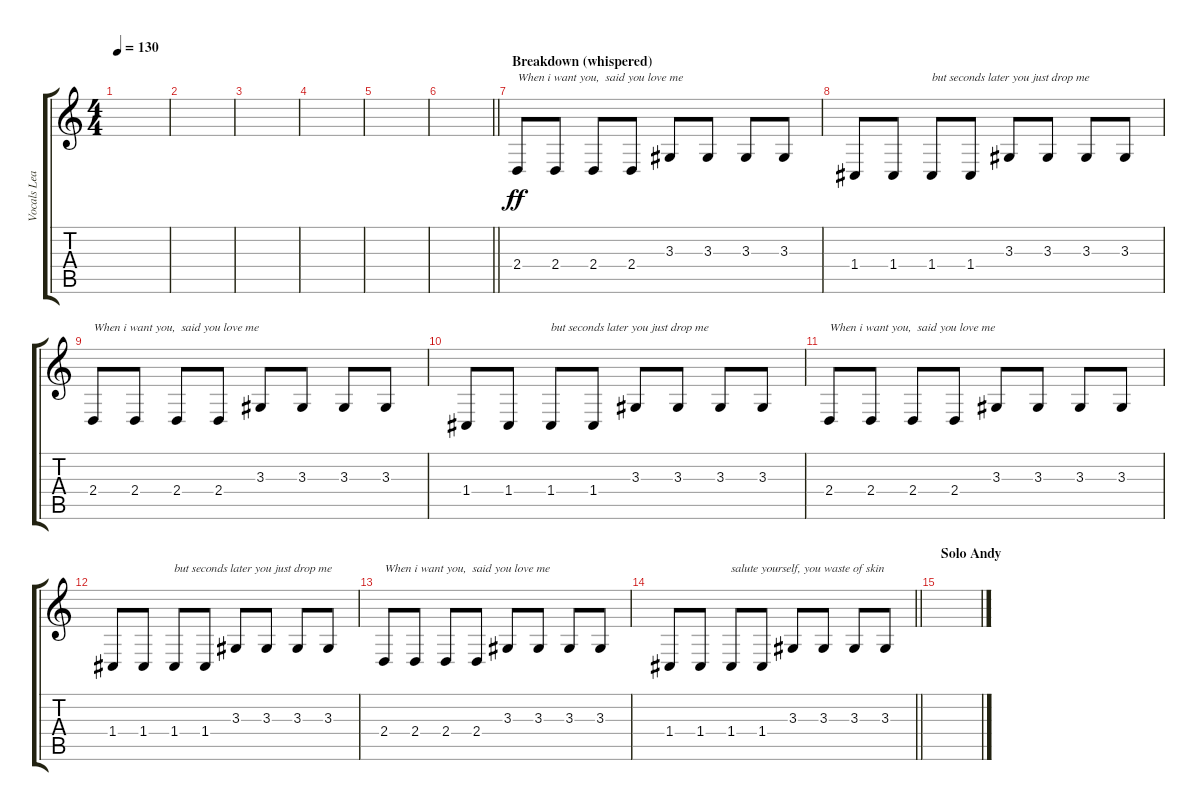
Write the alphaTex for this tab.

\track ("Vocals Lead" "Vocals Lea") {instrument tenorsax}
\staff {score tabs}
\tuning (D4 A3 F3 C3 G2 D2) {hide}
\ts (4 4)
\tempo 130
\clef g2
\ks c
|
|
|
|
|
\barLineRight lightlight
|
\section ("" "Breakdown (whispered)")
2.4.8{txt "When i want you,  said you love me" dy ff} 2.4.8 2.4.8 2.4.8 3.3.8 3.3.8 3.3.8 3.3.8 |
1.4.8 1.4.8 1.4.8{txt "but seconds later you just drop me"} 1.4.8 3.3.8 3.3.8 3.3.8 3.3.8 |
2.4.8{txt "When i want you,  said you love me"} 2.4.8 2.4.8 2.4.8 3.3.8 3.3.8 3.3.8 3.3.8 |
1.4.8 1.4.8 1.4.8{txt "but seconds later you just drop me"} 1.4.8 3.3.8 3.3.8 3.3.8 3.3.8 |
2.4.8{txt "When i want you,  said you love me"} 2.4.8 2.4.8 2.4.8 3.3.8 3.3.8 3.3.8 3.3.8 |
1.4.8 1.4.8 1.4.8{txt "but seconds later you just drop me"} 1.4.8 3.3.8 3.3.8 3.3.8 3.3.8 |
2.4.8{txt "When i want you,  said you love me"} 2.4.8 2.4.8 2.4.8 3.3.8 3.3.8 3.3.8 3.3.8 |
\barLineRight lightlight
1.4.8 1.4.8 1.4.8{txt "salute yourself, you waste of skin"} 1.4.8 3.3.8 3.3.8 3.3.8 3.3.8 |
\section ("" "Solo Andy")
